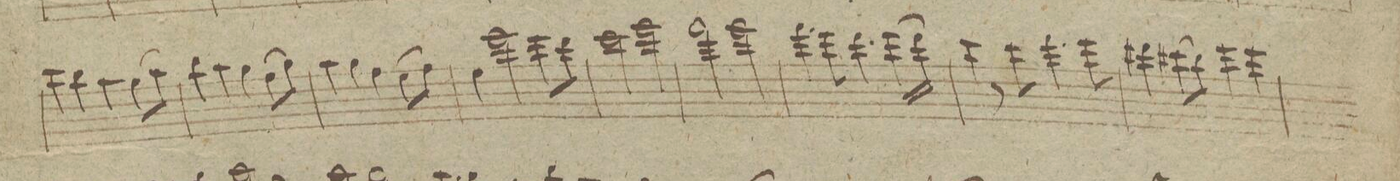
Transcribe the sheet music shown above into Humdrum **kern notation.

**kern	**dynam
*I"Flauto	*
*clefG2	*
*k[]	*
*met(c|)	*
*M2/2	*
4ccc\	.
4bb\	.
4aa\	.
(8gg\L	.
8aa\J)	.
=155	=155
4bb\	.
4aa\	.
4gg\	.
(8ff\L	.
8gg\J)	.
=156	=156
4aa\	.
4gg\	.
4ff\	.
(8ee\L	.
8ff\J)	.
=157	=157
4ee\	.
2eee\	.
8eee\L	.
8ddd\J	.
=158	=158
2ccc\	.
2eee\	.
=159	=159
2fff\	.
2eee\	.
=160	=160
4.fff\	.
8eee\	.
4.ddd\	.
(16eee\LL	.
16ddd\JJ)	.
=161	=161
4ccc\	.
8r	.
8ccc\	.
4.fff\	.
8eee\	.
=162	=162
4ddd#X\	.
(8ccc#X\L	.
8bb\J)	.
4eee\	.
4eee\	.
=163	=163
*-	*-
